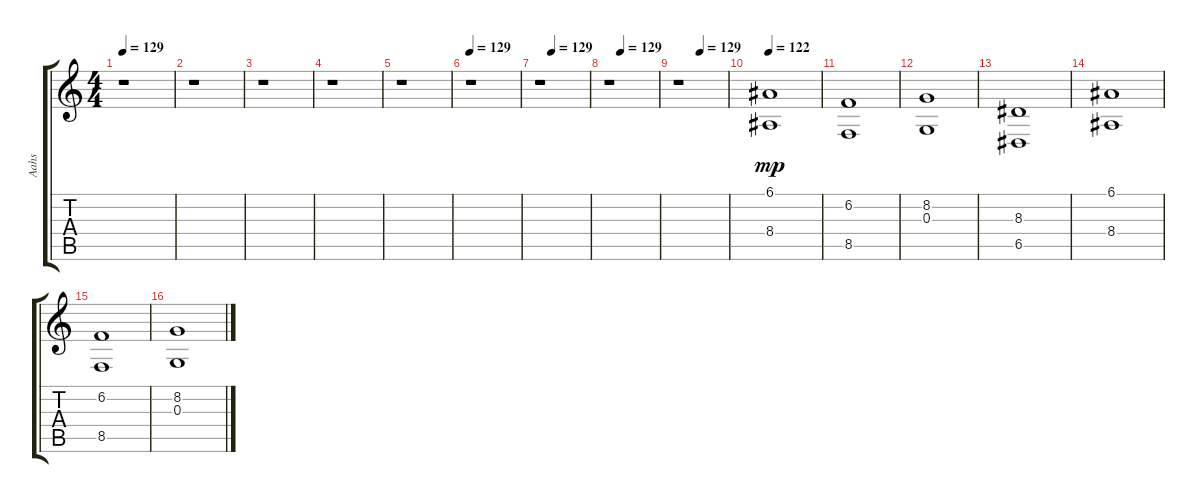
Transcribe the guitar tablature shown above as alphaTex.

\track ("Aahs" "Aahs") {instrument choiraahs}
\staff {score tabs}
\tuning (E4 B3 G3 D3 A2 E2) {hide}
\ts (4 4)
\tempo 129
\clef g2
\ks c
r.1{dy mf} |
r.1 |
r.1 |
r.1 |
r.1 |
\tempo 129
r.1 |
\tempo (129 0.25)
r.1 |
\tempo (129 0.25)
r.1 |
\tempo (129 0.453125)
r.1 |
\tempo 122
(6.1 8.4).1{dy mp} |
(6.2 8.5).1 |
(8.2 0.3).1 |
(8.3 6.5).1 |
(6.1 8.4).1 |
(6.2 8.5).1 |
(8.2 0.3).1
